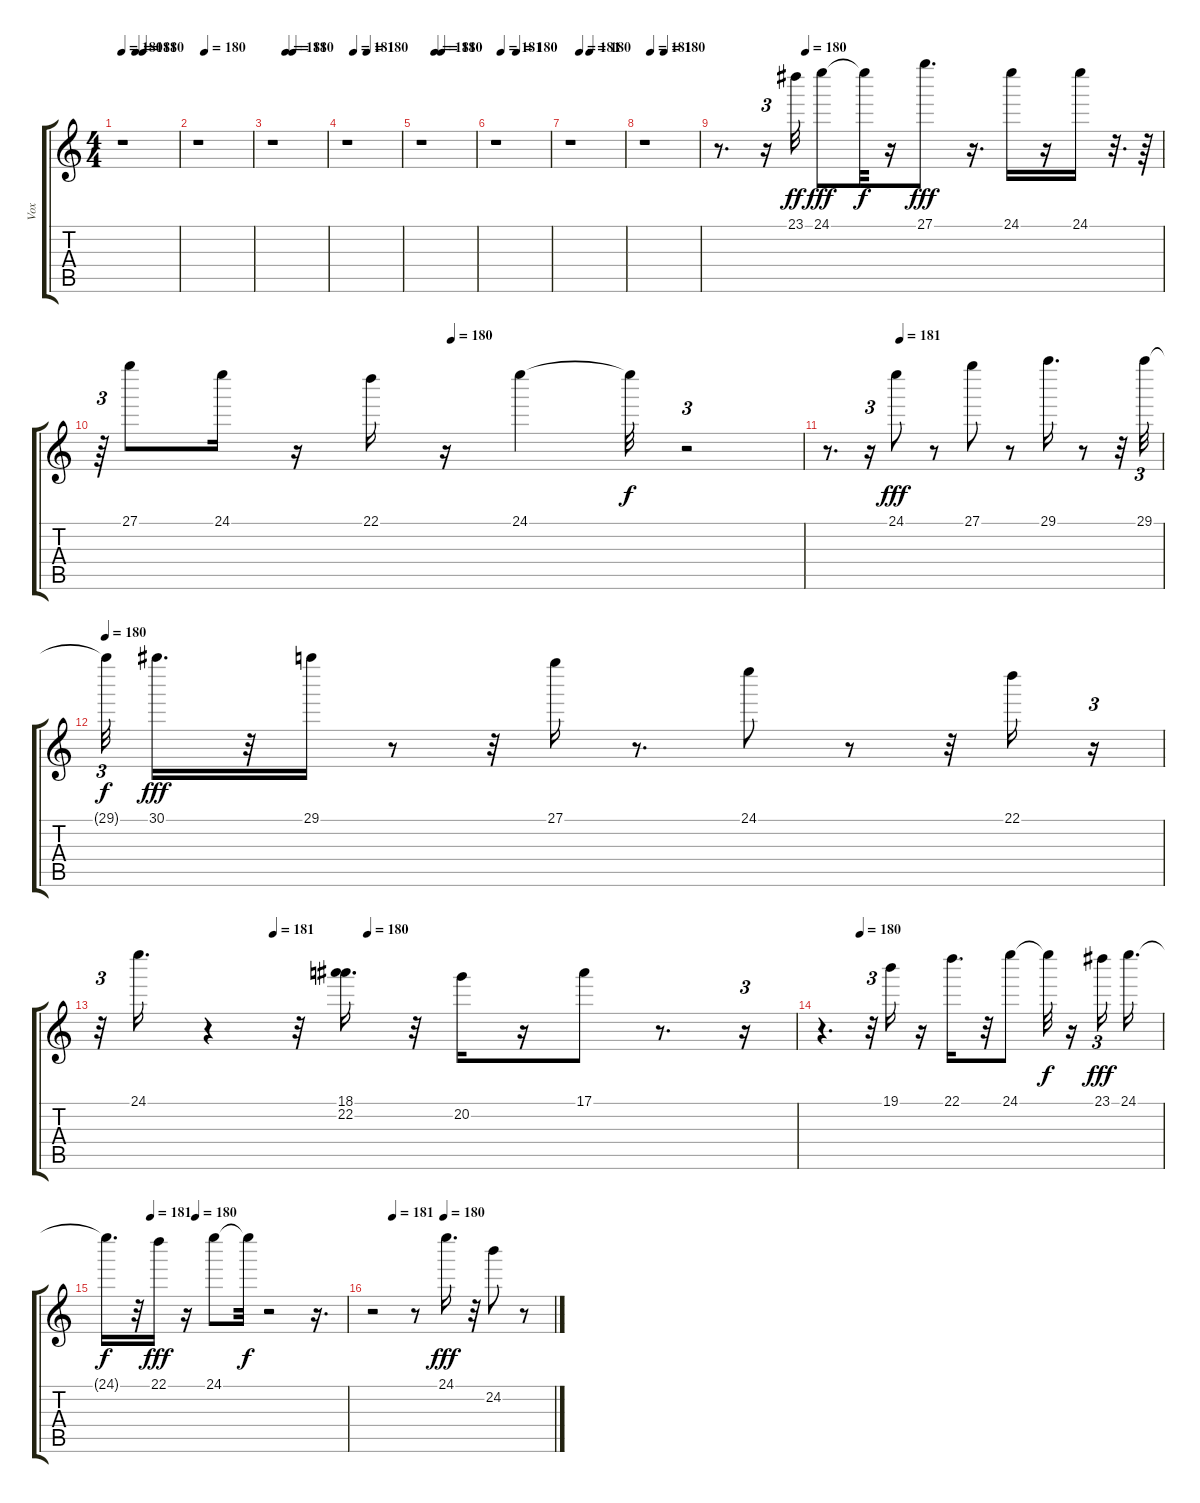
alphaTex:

\track ("Vox" "Vox") {instrument acousticguitarsteel}
\staff {score tabs}
\tuning (E4 B3 G3 D3 A2 E2) {hide}
\ts (4 4)
\tempo 180
\tempo (181 0.25)
\tempo (180 0.375)
\clef g2
\ks c
r.1{dy fff} |
\tempo (180 0.13541666666666666)
r.1 |
\tempo (181 0.2604166666666667)
\tempo (180 0.3854166666666667)
r.1 |
\tempo (181 0.13541666666666666)
\tempo (180 0.3854166666666667)
r.1 |
\tempo (181 0.2604166666666667)
\tempo (180 0.3854166666666667)
r.1 |
\tempo (181 0.11458333333333333)
\tempo (180 0.3958333333333333)
r.1 |
\tempo (181 0.1875)
\tempo (180 0.375)
r.1 |
\tempo (181 0.125)
\tempo (180 0.375)
r.1 |
\tempo (180 0.19791666666666666)
r.8{d} r.16{tu (3 2)} 23.1.32{dy ff} 24.1.8{dy fff} 24.1{t}.32{dy f} r.16 27.1.8{d dy fff} r.16{d} 24.1.16 r.16 24.1.16 r.32{d} r.64 |
\tempo (180 0.5)
r.64{tu (3 2)} 27.1.8 24.1.16 r.16 22.1.16 r.16 24.1.4 24.1{t}.32{dy f} r.2{tu (3 2)} |
\tempo (181 0.21875)
r.8{d} r.16{tu (3 2)} 24.1.8{dy fff} r.8 27.1.8 r.8 29.1.16{d} r.8 r.32 29.1.32{tu (3 2)} |
\tempo 180
29.1{t}.32{tu (3 2) dy f} 30.1.16{d dy fff} r.32 29.1.16 r.8 r.32 27.1.16 r.8{d} 24.1.8 r.8 r.32 22.1.16 r.16{tu (3 2)} |
\tempo (181 0.25)
\tempo (180 0.3854166666666667)
r.32{tu (3 2)} 24.1.16{d} r.4 r.32 (18.1 22.2).16{d} r.32 20.2.16 r.16 17.1.8 r.8{d} r.16{tu (3 2)} |
\tempo (180 0.11458333333333333)
r.4{d} r.32{tu (3 2)} 19.1.16 r.16 22.1.16{d} r.32 24.1.8 24.1{t}.32{dy f} r.16 23.1.16{tu (3 2) dy fff} 24.1.16{d} |
\tempo (181 0.1875)
\tempo (180 0.375)
24.1{t}.16{d dy f} r.32 22.1.16{dy fff} r.16 24.1.8 24.1{t}.32{dy f} r.2 r.16{d} |
\tempo (181 0.11458333333333333)
\tempo (180 0.3958333333333333)
r.2 r.8 24.1.16{d dy fff} r.32 24.2.8 r.8
